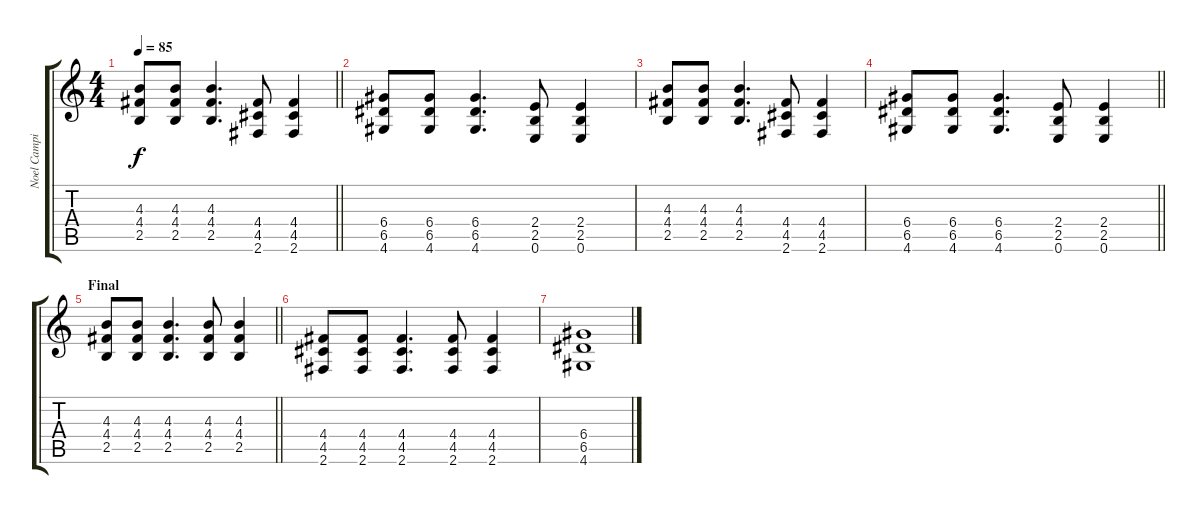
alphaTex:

\track ("Noel Campillo 1ª Guitarra" "Noel Campi") {instrument acousticguitarsteel}
\staff {score tabs}
\tuning (E4 B3 G3 D3 A2 E2) {hide}
\ts (4 4)
\tempo 85
\clef g2
\barLineRight lightlight
\ks c
(4.3 4.4 2.5).8{dy f} (4.3 4.4 2.5).8 (4.3 4.4 2.5).4{d} (4.4 4.5 2.6).8 (4.4 4.5 2.6).4 |
(6.4 6.5 4.6).8 (6.4 6.5 4.6).8 (6.4 6.5 4.6).4{d} (2.4 2.5 0.6).8 (2.4 2.5 0.6).4 |
(4.3 4.4 2.5).8 (4.3 4.4 2.5).8 (4.3 4.4 2.5).4{d} (4.4 4.5 2.6).8 (4.4 4.5 2.6).4 |
\barLineRight lightlight
(6.4 6.5 4.6).8 (6.4 6.5 4.6).8 (6.4 6.5 4.6).4{d} (2.4 2.5 0.6).8 (2.4 2.5 0.6).4 |
\section ("" "Final")
\barLineRight lightlight
(4.3 4.4 2.5).8 (4.3 4.4 2.5).8 (4.3 4.4 2.5).4{d} (4.3 4.4 2.5).8 (4.3 4.4 2.5).4 |
(4.4 4.5 2.6).8 (4.4 4.5 2.6).8 (4.4 4.5 2.6).4{d} (4.4 4.5 2.6).8 (4.4 4.5 2.6).4 |
(6.4 6.5 4.6).1
